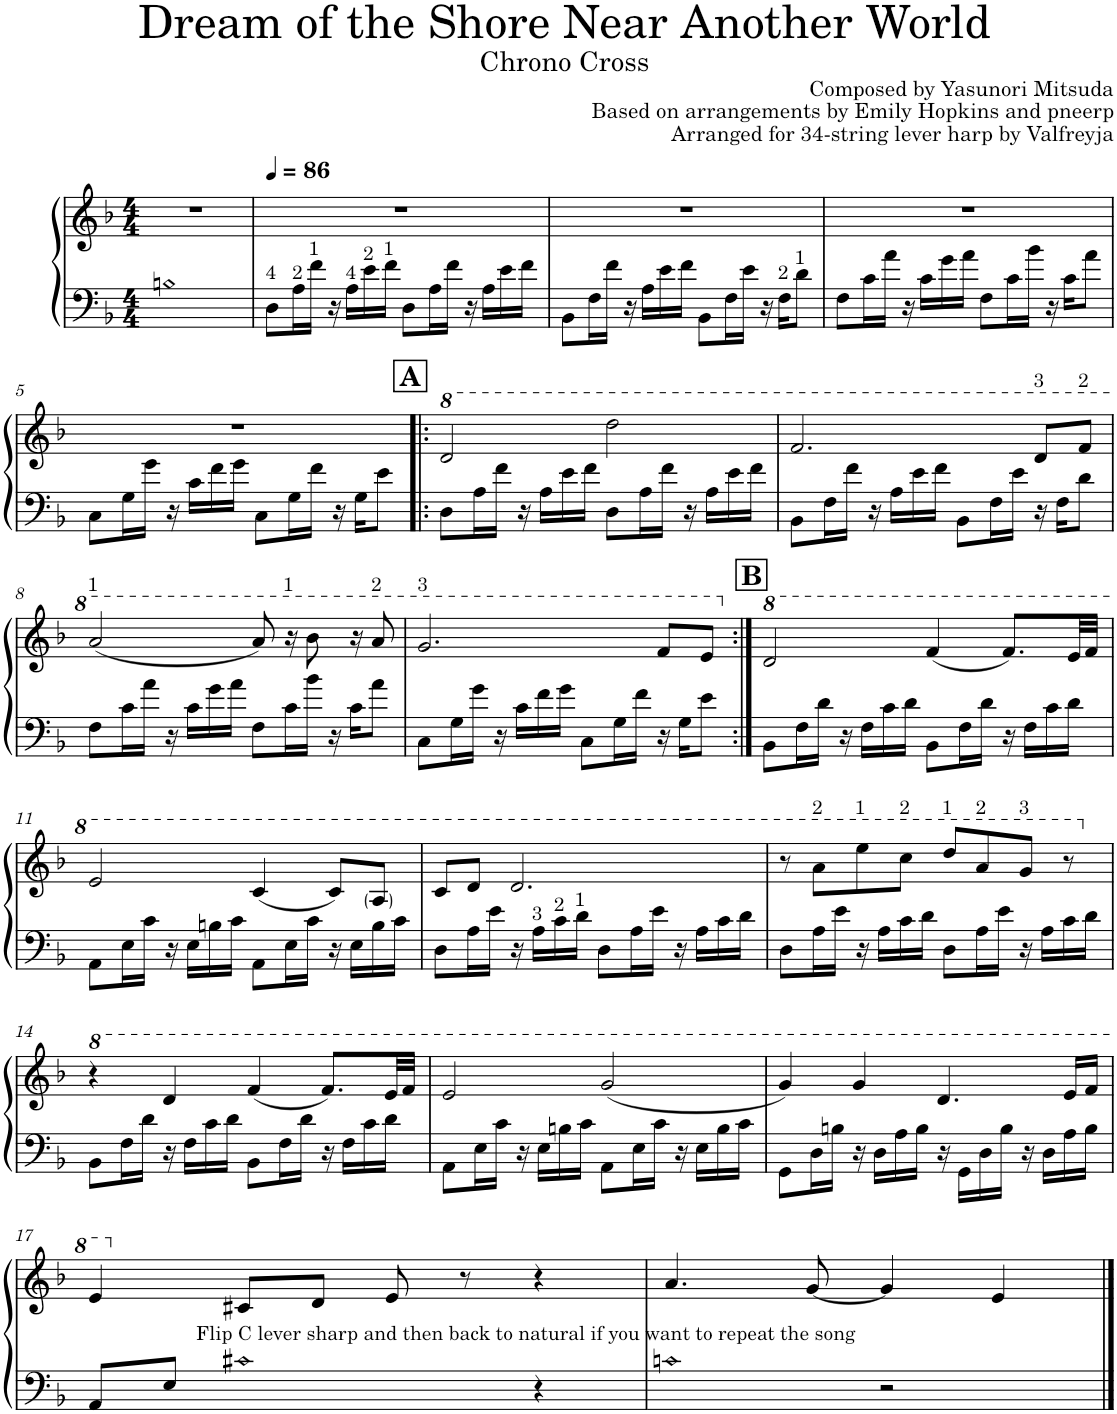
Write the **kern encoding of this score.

**kern	**kern
*part1	*part1
*staff2	*staff1
*I"Harp	*
*I'Hrp.	*
*clefF4	*clefG2
*k[b-]	*k[b-]
*M4/4	*M4/4
=1	=1
!LO:N:head=open	!
1Bn	1r
=2	=2
*	*MM86
!LO:TX:a:t=4	!
8D\L	1r
!LO:TX:a:t=2	!
16A\L	.
!LO:TX:a:t=1	!
16f\JJ	.
16r	.
!LO:TX:a:t=4	!
16A\LL	.
!LO:TX:a:t=2	!
16e\	.
!LO:TX:a:t=1	!
16f\JJ	.
8D\L	.
16A\L	.
16f\JJ	.
16r	.
16A\LL	.
16e\	.
16f\JJ	.
=3	=3
8BB-\L	1r
16F\L	.
16f\JJ	.
16r	.
16A\LL	.
16e\	.
16f\JJ	.
8BB-\L	.
16F\L	.
16e\JJ	.
16r	.
!LO:TX:a:t=2	!
16F\KL	.
!LO:TX:a:t=1	!
8d\J	.
=4	=4
8F\L	1r
16c\L	.
16a\JJ	.
16r	.
16c\LL	.
16g\	.
16a\JJ	.
8F\L	.
16c\L	.
16b-\JJ	.
16r	.
16c\KL	.
8a\J	.
!!LO:LB:g=z
=5	=5
8C\L	1r
16G\L	.
16g\JJ	.
16r	.
16c\LL	.
16f\	.
16g\JJ	.
8C\L	.
16G\L	.
16f\JJ	.
16r	.
16G\KL	.
8e\J	.
!!LO:REH:place=s1:a:B:cj:fs=14:t=A
=6!|:	=6!|:
*	*8va
8D\L	2dd/
16A\L	.
16f\JJ	.
16r	.
16A\LL	.
16e\	.
16f\JJ	.
8D\L	2ddd\
16A\L	.
16f\JJ	.
16r	.
16A\LL	.
16e\	.
16f\JJ	.
=7	=7
8BB-\L	2.ff/
16F\L	.
16f\JJ	.
16r	.
16A\LL	.
16e\	.
16f\JJ	.
8BB-\L	.
16F\L	.
16e\JJ	.
!	!LO:TX:a:t=3
16r	8dd/L
16F\KL	.
!	!LO:TX:a:t=2
8d\J	8ff/J
!!LO:LB:g=z
=8	=8
!	!LO:TX:a:t=1
8F\L	(2aa/
16c\L	.
16a\JJ	.
16r	.
16c\LL	.
16g\	.
16a\JJ	.
8F\L	8aa/)
!	!LO:TX:a:t=1
16c\L	16r
16b-\JJ	8bb-\
16r	.
16c\KL	16r
!	!LO:TX:a:t=2
8a\J	8aa/
=9	=9
!	!LO:TX:a:t=3
8C\L	2.gg/
16G\L	.
16g\JJ	.
16r	.
16c\LL	.
16f\	.
16g\JJ	.
8C\L	.
16G\L	.
16f\JJ	.
16r	8ff/L
16G\KL	.
8e\J	8ee/J
!!LO:REH:place=s1:a:B:cj:fs=14:t=B
=10:|!	=10:|!
*	*X8va
*	*8va
8BB-\L	2dd/
16F\L	.
16d\JJ	.
16r	.
16F\LL	.
16c\	.
16d\JJ	.
8BB-\L	(4ff/
16F\L	.
16d\JJ	.
16r	8.ff/L)
16F\LL	.
16c\	.
16d\JJ	32ee/LL
.	32ff/JJJ
!!LO:LB:g=z
=11	=11
8AA\L	2ee/
16E\L	.
16c\JJ	.
16r	.
16E\LL	.
16Bn\	.
16c\JJ	.
8AA\L	(4cc/
16E\L	.
16c\JJ	.
16r	8cc/L)
16E\LL	.
16B\	8a/J
16c\JJ	.
=12	=12
8D\L	8cc/L
16A\L	8dd/J
16e\JJ	.
16r	2.dd/
!LO:TX:a:t=3	!
16A\LL	.
!LO:TX:a:t=2	!
16c\	.
!LO:TX:a:t=1	!
16d\JJ	.
8D\L	.
16A\L	.
16e\JJ	.
16r	.
16A\LL	.
16c\	.
16d\JJ	.
=13	=13
8D\L	8r
!	!LO:TX:a:t=2
16A\L	8aa\L
16e\JJ	.
!	!LO:TX:a:t=1
16r	8eee\
16A\LL	.
!	!LO:TX:a:t=2
16c\	8ccc\J
16d\JJ	.
!	!LO:TX:a:t=1
8D\L	8ddd/L
!	!LO:TX:a:t=2
16A\L	8aa/
16e\JJ	.
!	!LO:TX:a:t=3
16r	8gg/J
16A\LL	.
16c\	8r
16d\JJ	.
!!LO:LB:g=z
=14	=14
*	*X8va
*	*8va
8BB-\L	4r
16F\L	.
16d\JJ	.
16r	4dd/
16F\LL	.
16c\	.
16d\JJ	.
8BB-\L	(4ff/
16F\L	.
16d\JJ	.
16r	8.ff/L)
16F\LL	.
16c\	.
16d\JJ	32ee/LL
.	32ff/JJJ
=15	=15
8AA\L	2ee/
16E\L	.
16c\JJ	.
16r	.
16E\LL	.
16Bn\	.
16c\JJ	.
8AA\L	(2gg/
16E\L	.
16c\JJ	.
16r	.
16E\LL	.
16B\	.
16c\JJ	.
=16	=16
8GG\L	4gg/)
16D\L	.
16Bn\JJ	.
16r	4gg/
16D\LL	.
16A\	.
16B\JJ	.
16r	4.dd/
16GG\LL	.
16D\	.
16B\JJ	.
16r	.
16D\LL	.
16A\	16ee/LL
16B\JJ	16ff/JJ
!!LO:LB:g=z
=17	=17
8AA/L	4ee/
8E/J	.
!LO:N:head=diamond	!
*	*X8va
!LO:TX:a:t=Flip C lever sharp and then back to natural if you want to repeat the song	!
2c#X	8c#X/L
.	8d/J
.	8e/
.	8r
4r	4r
=18	=18
!LO:N:head=diamond	!
2cn	4.a/
.	[8g/
2r	4g/]
.	4e/
==	==
*-	*-
